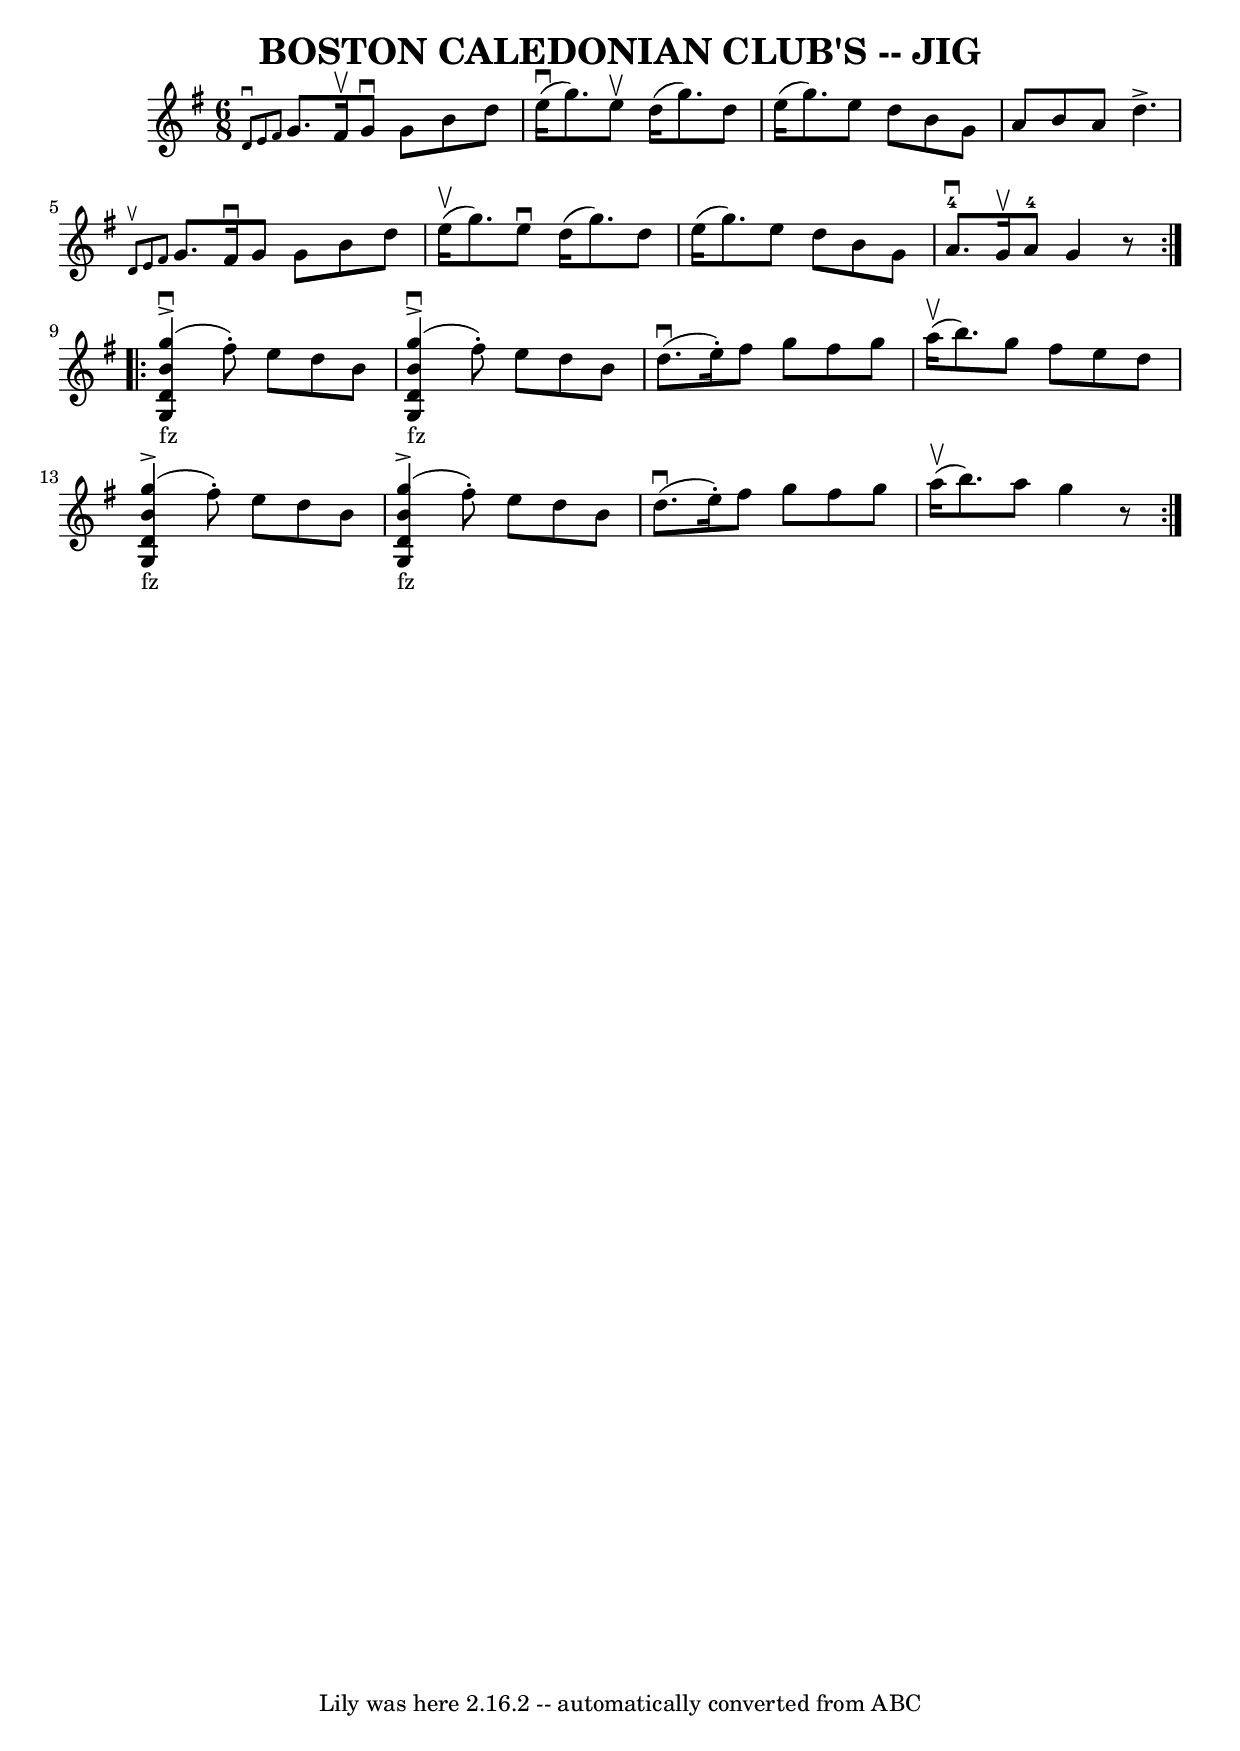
\version "2.16.2"
\include "Mammoth.ily"
\header {
  %% book = "Ryan's Mammoth Collection of Fiddle Tunes"
  crossRefNumber = "1"
  footnotes = ""
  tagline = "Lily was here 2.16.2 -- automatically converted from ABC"
  title = "BOSTON CALEDONIAN CLUB'S -- JIG"

}
voicedefault =  {



  \repeat volta 2 {

    \time 6/8 
    \key g \major
   \grace { d'8^\downbow e'8 fis'8  
			   } g'8.    
    fis'16^\upbow g'8^\downbow g'8 b'8 d''8    |
    e''16 
    (^\downbow g''8.) e''8^\upbow d''16 (g''8.) d''8    |
    
    e''16 (g''8.) e''8 d''8 b'8 g'8    |
    a'8 b'8    
    a'8 d''4.^\accent       |
    \grace { d'8^\upbow e'8 fis'8  
	   }  
    g'8. fis'16^\downbow g'8 g'8 b'8 d''8    |
    e''16 
    (^\upbow g''8.) e''8^\downbow d''16 (g''8.) d''8    |
    
    e''16 (g''8.) e''8 d''8 b'8 g'8    |
    a'8. 
    -4^\downbow g'16^\upbow a'8-4 g'4    r8   
  }   % %staffsep 70pt
  
  \repeat volta 2 {
    << g''4_"fz"(^\accent^\downbow b'4 d'4 g4 
     >> fis''8 -.) e''8 d''8 b'8    |
    << g''4 
       _"fz"(^\accent^\downbow b'4 d'4 g4   >> fis''8 -.) e''8 d''8    
    b'8        |
    d''8. (^\downbow e''16 -.) fis''8 g''8    
    fis''8 g''8    |
    a''16 (^\upbow b''8.) g''8 fis''8    
    e''8 d''8        |
    << g''4_"fz"(^\accent b'4 d'4 g4  
     >> fis''8 -.) e''8 d''8 b'8    |
    << g''4 
       _"fz"(^\accent b'4 d'4 g4   >> fis''8 -.) e''8 d''8 b'8       
    |
    d''8. (^\downbow e''16 -.) fis''8 g''8 fis''8 g''8 
    |
    a''16 (^\upbow b''8.) a''8 g''4    r8   
  }   

}

\score{
  <<

    \context Staff="default"
    {
      \voicedefault 
      
    }

  >>
  \layout {
    
  }
  \midi {
  }

}
